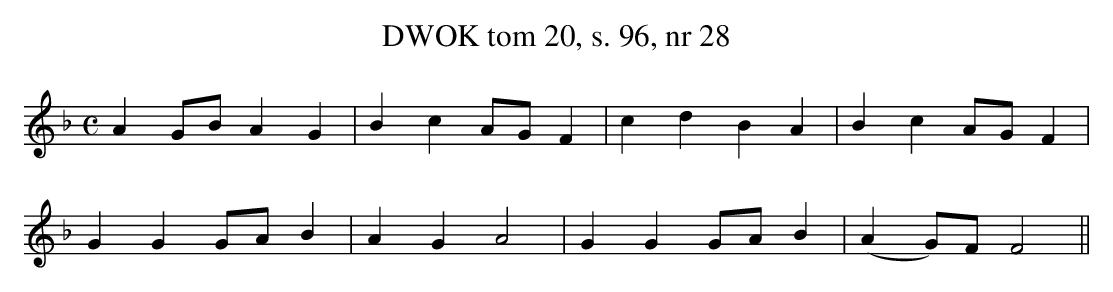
X:1
T: DWOK tom 20, s. 96, nr 28
L:1/8
M:C
K:F
A2GBA2G2|B2c2AGF2|c2d2B2A2|B2c2AGF2|
G2G2GAB2|A2G2A4|G2G2GAB2|(A2G)FF4||
